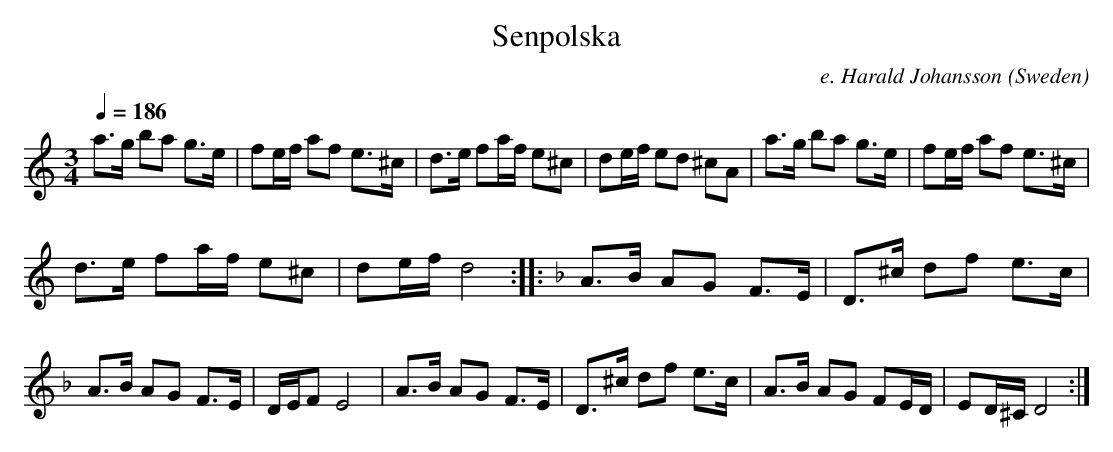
X:1
T:Senpolska
C:e. Harald Johansson
M:3/4
O:Sweden
Q:1/4=186
K:D dorian
a>g ba g>e| fe/f/ af e>^c| \
d>e fa/f/ e^c|de/f/ ed ^cA|\
a>g ba g>e| fe/f/ af e>^c|
d>e fa/f/ e^c|de/f/ d4 ::\
K:Dm
A>B AG F>E| D>^c df e>c|
A>B AG F>E| D/E/F E4|\
A>B AG F>E| D>^c df e>c|\
A>B AG FE/D/| ED/^C/ D4 :|
